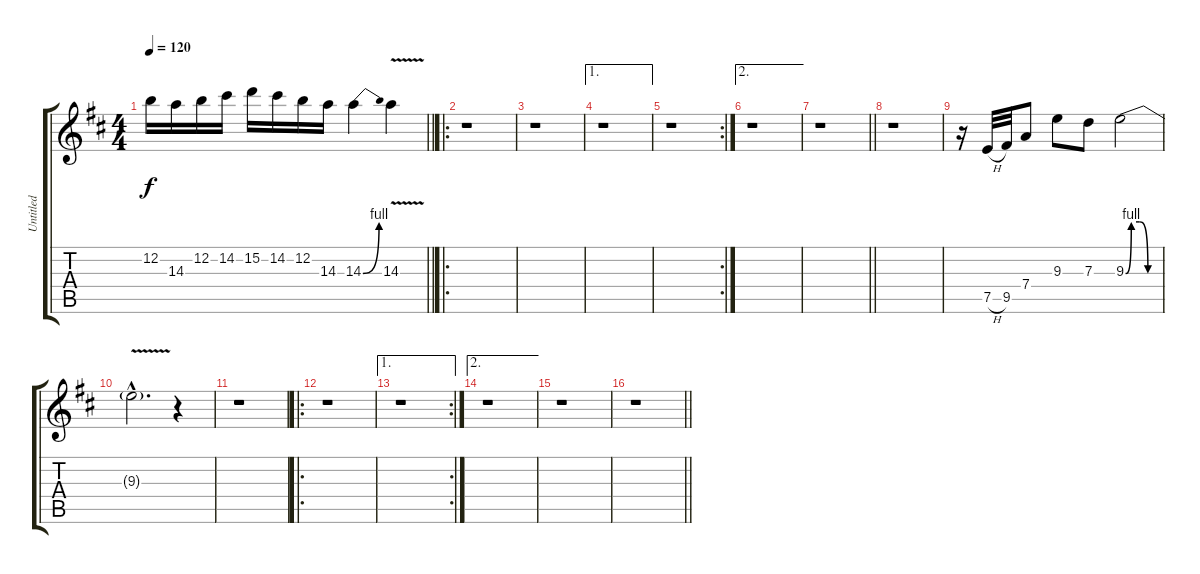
\track ("Untitled" "Untitled") {instrument distortionguitar}
\staff {score tabs}
\tuning (E4 B3 G3 D3 A2 E2) {hide}
\ts (4 4)
\tempo 120
\clef g2
\barLineRight lightlight
\ks d
12.2.16{dy f} 14.3.16 12.2.16 14.2.16 15.2.16 14.2.16 12.2.16 14.3.16 14.3{be (bend 0 0 60 4)}.4 14.3{v}.4 |
\ro
r.1 |
r.1 |
\ae 1
r.1 |
\rc 2
r.1 |
\ae 2
r.1 |
\barLineRight lightlight
r.1 |
r.1 |
r.16 7.5{h}.32 9.5.32 7.4.8 9.3.8 7.3.8 9.3{be (custom 0 0 10 4 25 4 40 0 60 0)}.2 |
9.3{v hac t}.2{d} r.4 |
r.1 |
\ro
r.1 |
\ae 1
\rc 2
r.1 |
\ae 2
r.1 |
r.1 |
\barLineRight lightlight
r.1
